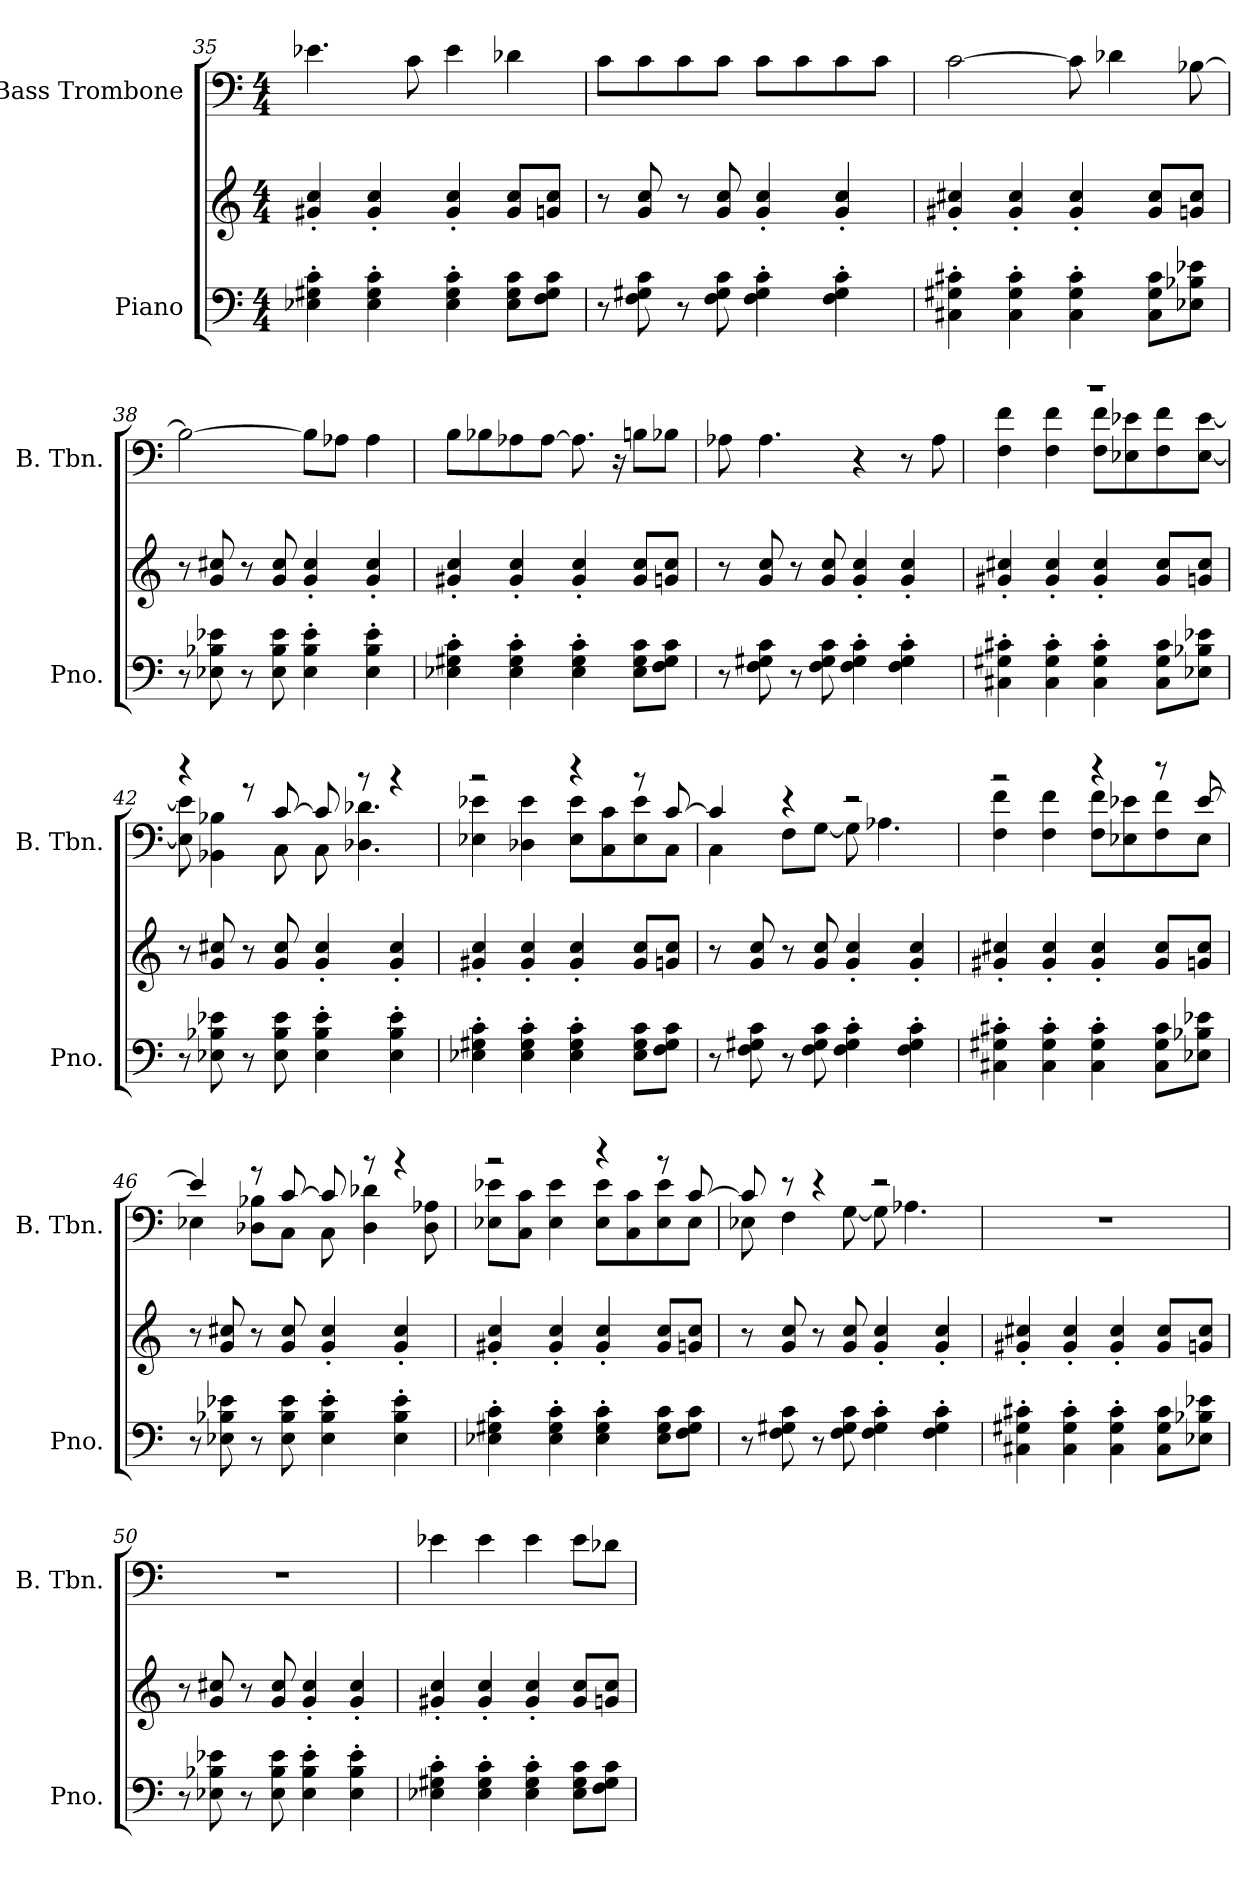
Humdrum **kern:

**kern	**kern	**kern
*part2	*part2	*part1
*staff3	*staff2	*staff1
*I"Piano	*	*I"Bass Trombone
*I'Pno.	*	*I'B. Tbn.
*clefF4	*clefG2	*clefF4
*k[]	*k[]	*k[]
*M4/4	*M4/4	*M4/4
=35	=35	=35
4E-X\' 4G#X\' 4c\'	4g#X/' 4cc/'	4.e-X\
4E-\' 4G#\' 4c\'	4g#/' 4cc/'	.
.	.	8c\
4E-\' 4G#\' 4c\'	4g#/' 4cc/'	4e-\
8E-\ 8G#\ 8c\L	8g#/ 8cc/L	4d-X\
8F\ 8G#\ 8c\J	8gn/ 8cc/J	.
=36	=36	=36
8r	8r	8c\L
8F\ 8G#X\ 8c\	8g/ 8cc/	8c\
8r	8r	8c\
8F\ 8G#\ 8c\	8g/ 8cc/	8c\J
4F\' 4G#\' 4c\'	4g/' 4cc/'	8c\L
.	.	8c\
4F\' 4G#\' 4c\'	4g/' 4cc/'	8c\
.	.	8c\J
=37	=37	=37
4C#X\' 4G#X\' 4c#X\'	4g#X/' 4cc#X/'	[2c\
4C#\' 4G#\' 4c#\'	4g#/' 4cc#/'	.
4C#\' 4G#\' 4c#\'	4g#/' 4cc#/'	8c\]
.	.	4d-X\
8C#\ 8G#\ 8c#\L	8g#/ 8cc#/L	.
8E-X\ 8B-X\ 8e-X\J	8gn/ 8cc#/J	[8B-X\
!!LO:LB:g=z
=38	=38	=38
8r	8r	2B-\_
8E-X\ 8B-X\ 8e-X\	8g/ 8cc#X/	.
8r	8r	.
8E-\ 8B-\ 8e-\	8g/ 8cc#/	.
4E-\' 4B-\' 4e-\'	4g/' 4cc#/'	8B-\L]
.	.	8A-X\J
4E-\' 4B-\' 4e-\'	4g/' 4cc#/'	4A-\
=39	=39	=39
4E-X\' 4G#X\' 4c\'	4g#X/' 4cc/'	8B\L
.	.	8B-X\
4E-\' 4G#\' 4c\'	4g#/' 4cc/'	8A-X\
.	.	[8A-\J
4E-\' 4G#\' 4c\'	4g#/' 4cc/'	8.A-\]
.	.	16r
8E-\ 8G#\ 8c\L	8g#/ 8cc/L	8Bn\L
8F\ 8G#\ 8c\J	8gn/ 8cc/J	8B-X\J
=40	=40	=40
8r	8r	8A-X\
8F\ 8G#X\ 8c\	8g/ 8cc/	4.A-\
8r	8r	.
8F\ 8G#\ 8c\	8g/ 8cc/	.
4F\' 4G#\' 4c\'	4g/' 4cc/'	4r
4F\' 4G#\' 4c\'	4g/' 4cc/'	8r
.	.	8A-\
!!LO:LB:g=z
=41	=41	=41
*	*	*^
4C#X\' 4G#X\' 4c#X\'	4g#X/' 4cc#X/'	1r	4F\ 4f\
4C#\' 4G#\' 4c#\'	4g#/' 4cc#/'	.	4F\ 4f\
4C#\' 4G#\' 4c#\'	4g#/' 4cc#/'	.	8F\ 8f\L
.	.	.	8E-X\ 8e-X\
8C#\ 8G#\ 8c#\L	8g#/ 8cc#/L	.	8F\ 8f\
8E-X\ 8B-X\ 8e-X\J	8gn/ 8cc#/J	.	[8E-\ [8e-\J
=42	=42	=42	=42
8r	8r	4r	8E-\] 8e-\]
8E-X\ 8B-X\ 8e-X\	8g/ 8cc#X/	.	4BB-X\ 4B-X\
8r	8r	8r	.
8E-\ 8B-\ 8e-\	8g/ 8cc#/	[8c/	8C\
4E-\' 4B-\' 4e-\'	4g/' 4cc#/'	8c/]	8C\
.	.	8r	4.D-X\ 4.d-X\
4E-\' 4B-\' 4e-\'	4g/' 4cc#/'	4r	.
=43	=43	=43	=43
4E-X\' 4G#X\' 4c\'	4g#X/' 4cc/'	2r	4E-X\ 4e-X\
4E-\' 4G#\' 4c\'	4g#/' 4cc/'	.	4D-X\ 4e-\
4E-\' 4G#\' 4c\'	4g#/' 4cc/'	4r	8E-\ 8e-\L
.	.	.	8C\ 8c\
8E-\ 8G#\ 8c\L	8g#/ 8cc/L	8r	8E-\ 8e-\
8F\ 8G#\ 8c\J	8gn/ 8cc/J	[8c/	8C\J
!!LO:PB:g=z	!!
=44	=44	=44	=44
8r	8r	4c/]	4C\
8F\ 8G#X\ 8c\	8g/ 8cc/	.	.
8r	8r	4r	8F\L
8F\ 8G#\ 8c\	8g/ 8cc/	.	[8G\J
4F\' 4G#\' 4c\'	4g/' 4cc/'	2r	8G\]
.	.	.	4.A-X\
4F\' 4G#\' 4c\'	4g/' 4cc/'	.	.
=45	=45	=45	=45
4C#X\' 4G#X\' 4c#X\'	4g#X/' 4cc#X/'	2r	4F\ 4f\
4C#\' 4G#\' 4c#\'	4g#/' 4cc#/'	.	4F\ 4f\
4C#\' 4G#\' 4c#\'	4g#/' 4cc#/'	4r	8F\ 8f\L
.	.	.	8E-X\ 8e-X\
8C#\ 8G#\ 8c#\L	8g#/ 8cc#/L	8r	8F\ 8f\
8E-X\ 8B-X\ 8e-X\J	8gn/ 8cc#/J	[8e-/	8E-\J
=46	=46	=46	=46
8r	8r	4e-/]	4E-X\
8E-X\ 8B-X\ 8e-X\	8g/ 8cc#X/	.	.
8r	8r	8r	8D-X\ 8B-X\L
8E-\ 8B-\ 8e-\	8g/ 8cc#/	[8c/	8C\J
4E-\' 4B-\' 4e-\'	4g/' 4cc#/'	8c/]	8C\
.	.	8r	4D-\ 4d-X\
4E-\' 4B-\' 4e-\'	4g/' 4cc#/'	4r	.
.	.	.	8D-\ 8A-X\
!!LO:LB:g=z	!!
=47	=47	=47	=47
4E-X\' 4G#X\' 4c\'	4g#X/' 4cc/'	2r	8E-X\ 8e-X\L
.	.	.	8C\ 8c\J
4E-\' 4G#\' 4c\'	4g#/' 4cc/'	.	4E-\ 4e-\
4E-\' 4G#\' 4c\'	4g#/' 4cc/'	4r	8E-\ 8e-\L
.	.	.	8C\ 8c\
8E-\ 8G#\ 8c\L	8g#/ 8cc/L	8r	8E-\ 8e-\
8F\ 8G#\ 8c\J	8gn/ 8cc/J	[8c/	8E-\J
=48	=48	=48	=48
8r	8r	8c/]	8E-X\
8F\ 8G#X\ 8c\	8g/ 8cc/	8r	4F\
8r	8r	4r	.
8F\ 8G#\ 8c\	8g/ 8cc/	.	[8G\
4F\' 4G#\' 4c\'	4g/' 4cc/'	2r	8G\]
.	.	.	4.A-X\
4F\' 4G#\' 4c\'	4g/' 4cc/'	.	.
*	*	*v	*v
=49	=49	=49
4C#X\' 4G#X\' 4c#X\'	4g#X/' 4cc#X/'	1r
4C#\' 4G#\' 4c#\'	4g#/' 4cc#/'	.
4C#\' 4G#\' 4c#\'	4g#/' 4cc#/'	.
8C#\ 8G#\ 8c#\L	8g#/ 8cc#/L	.
8E-X\ 8B-X\ 8e-X\J	8gn/ 8cc#/J	.
!!LO:LB:g=z
=50	=50	=50
8r	8r	1r
8E-X\ 8B-X\ 8e-X\	8g/ 8cc#X/	.
8r	8r	.
8E-\ 8B-\ 8e-\	8g/ 8cc#/	.
4E-\' 4B-\' 4e-\'	4g/' 4cc#/'	.
4E-\' 4B-\' 4e-\'	4g/' 4cc#/'	.
=51	=51	=51
4E-X\' 4G#X\' 4c\'	4g#X/' 4cc/'	4e-X\
4E-\' 4G#\' 4c\'	4g#/' 4cc/'	4e-\
4E-\' 4G#\' 4c\'	4g#/' 4cc/'	4e-\
8E-\ 8G#\ 8c\L	8g#/ 8cc/L	8e-\L
8F\ 8G#\ 8c\J	8gn/ 8cc/J	8d-X\J
=	=	=
*-	*-	*-
